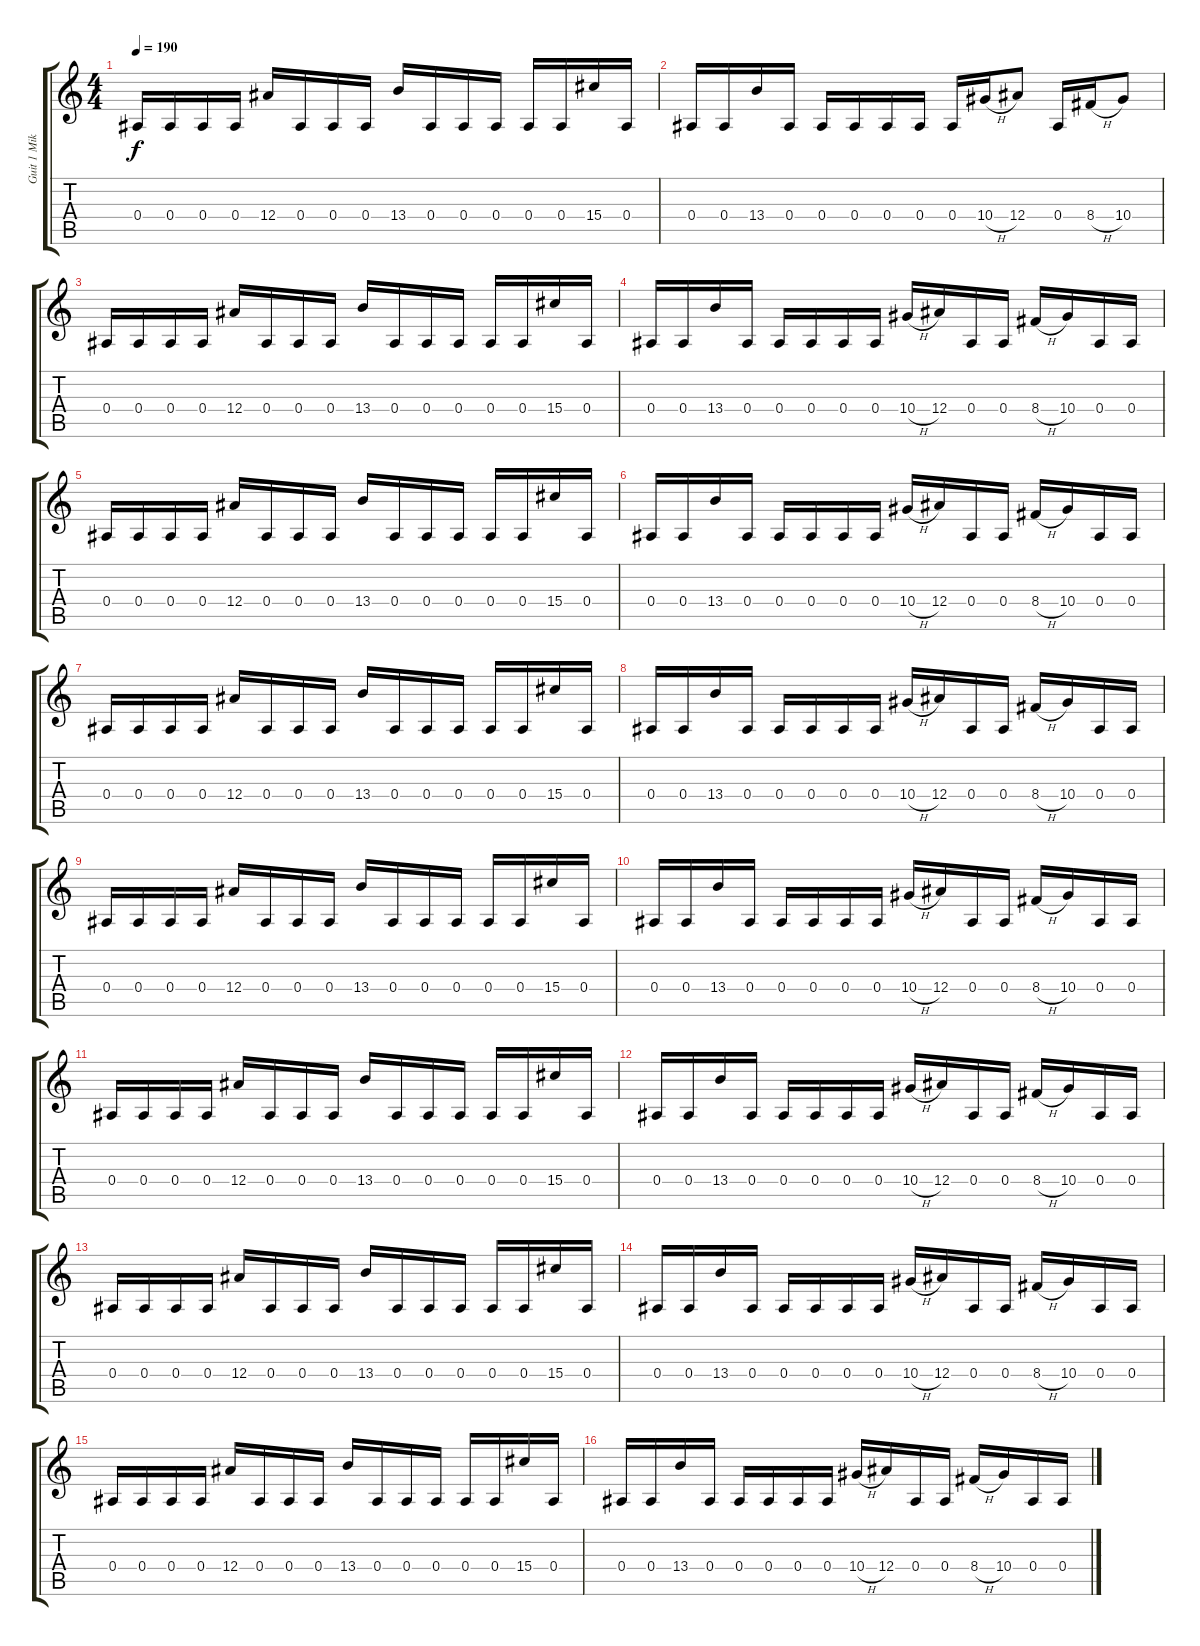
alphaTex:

\track ("Guit 1 Mike" "Guit 1 Mik") {instrument distortionguitar}
\staff {score tabs}
\tuning (C4 G3 Eb3 Bb2 F2 C2) {hide}
\ts (4 4)
\tempo 190
\clef g2
\ks c
0.4.16{dy f instrument distortionguitar} 0.4.16 0.4.16 0.4.16 12.4.16 0.4.16 0.4.16 0.4.16 13.4.16 0.4.16 0.4.16 0.4.16 0.4.16 0.4.16 15.4.16 0.4.16 |
0.4.16 0.4.16 13.4.16 0.4.16 0.4.16 0.4.16 0.4.16 0.4.16 0.4.16 10.4{h}.16 12.4.8 0.4.16 8.4{h}.16 10.4.8 |
0.4.16 0.4.16 0.4.16 0.4.16 12.4.16 0.4.16 0.4.16 0.4.16 13.4.16 0.4.16 0.4.16 0.4.16 0.4.16 0.4.16 15.4.16 0.4.16 |
0.4.16 0.4.16 13.4.16 0.4.16 0.4.16 0.4.16 0.4.16 0.4.16 10.4{h}.16 12.4.16 0.4.16 0.4.16 8.4{h}.16 10.4.16 0.4.16 0.4.16 |
0.4.16 0.4.16 0.4.16 0.4.16 12.4.16 0.4.16 0.4.16 0.4.16 13.4.16 0.4.16 0.4.16 0.4.16 0.4.16 0.4.16 15.4.16 0.4.16 |
0.4.16 0.4.16 13.4.16 0.4.16 0.4.16 0.4.16 0.4.16 0.4.16 10.4{h}.16 12.4.16 0.4.16 0.4.16 8.4{h}.16 10.4.16 0.4.16 0.4.16 |
0.4.16 0.4.16 0.4.16 0.4.16 12.4.16 0.4.16 0.4.16 0.4.16 13.4.16 0.4.16 0.4.16 0.4.16 0.4.16 0.4.16 15.4.16 0.4.16 |
0.4.16 0.4.16 13.4.16 0.4.16 0.4.16 0.4.16 0.4.16 0.4.16 10.4{h}.16 12.4.16 0.4.16 0.4.16 8.4{h}.16 10.4.16 0.4.16 0.4.16 |
0.4.16 0.4.16 0.4.16 0.4.16 12.4.16 0.4.16 0.4.16 0.4.16 13.4.16 0.4.16 0.4.16 0.4.16 0.4.16 0.4.16 15.4.16 0.4.16 |
0.4.16 0.4.16 13.4.16 0.4.16 0.4.16 0.4.16 0.4.16 0.4.16 10.4{h}.16 12.4.16 0.4.16 0.4.16 8.4{h}.16 10.4.16 0.4.16 0.4.16 |
0.4.16 0.4.16 0.4.16 0.4.16 12.4.16 0.4.16 0.4.16 0.4.16 13.4.16 0.4.16 0.4.16 0.4.16 0.4.16 0.4.16 15.4.16 0.4.16 |
0.4.16 0.4.16 13.4.16 0.4.16 0.4.16 0.4.16 0.4.16 0.4.16 10.4{h}.16 12.4.16 0.4.16 0.4.16 8.4{h}.16 10.4.16 0.4.16 0.4.16 |
0.4.16 0.4.16 0.4.16 0.4.16 12.4.16 0.4.16 0.4.16 0.4.16 13.4.16 0.4.16 0.4.16 0.4.16 0.4.16 0.4.16 15.4.16 0.4.16 |
0.4.16 0.4.16 13.4.16 0.4.16 0.4.16 0.4.16 0.4.16 0.4.16 10.4{h}.16 12.4.16 0.4.16 0.4.16 8.4{h}.16 10.4.16 0.4.16 0.4.16 |
0.4.16 0.4.16 0.4.16 0.4.16 12.4.16 0.4.16 0.4.16 0.4.16 13.4.16 0.4.16 0.4.16 0.4.16 0.4.16 0.4.16 15.4.16 0.4.16 |
0.4.16 0.4.16 13.4.16 0.4.16 0.4.16 0.4.16 0.4.16 0.4.16 10.4{h}.16 12.4.16 0.4.16 0.4.16 8.4{h}.16 10.4.16 0.4.16 0.4.16
